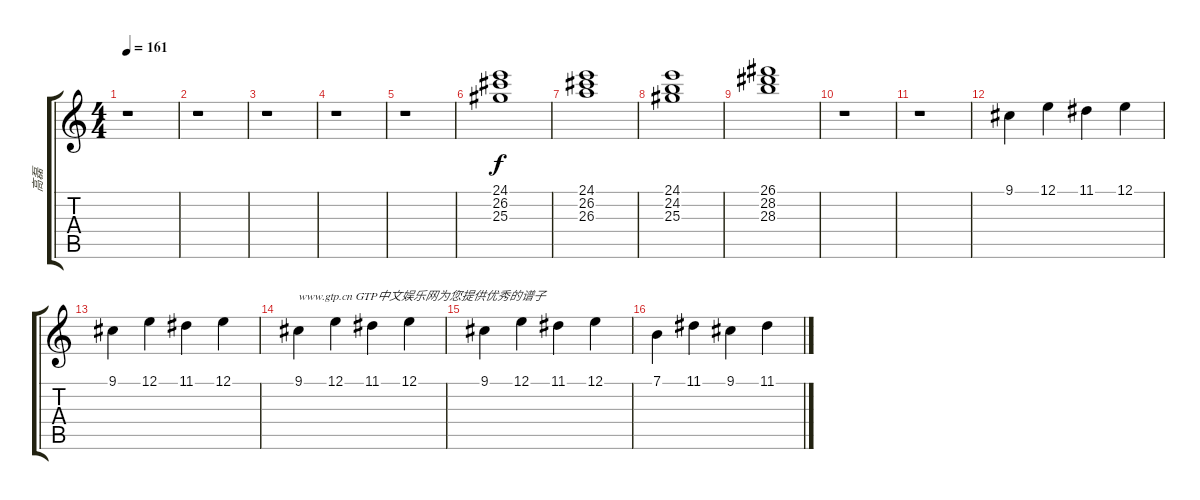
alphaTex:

\track ("高磊" "高磊") {instrument stringensemble2}
\staff {score tabs}
\tuning (E4 B3 G3 D3 A2 E2) {hide}
\ts (4 4)
\tempo 161
\clef g2
\ks c
r.1{dy f instrument stringensemble2} |
r.1 |
r.1 |
r.1 |
r.1 |
(24.1 26.2 25.3).1 |
(24.1 26.2 26.3).1 |
(24.1 24.2 25.3).1 |
(26.1 28.2 28.3).1 |
r.1 |
r.1 |
9.1.4{volume 9} 12.1.4 11.1.4 12.1.4 |
9.1.4 12.1.4 11.1.4 12.1.4 |
9.1.4{txt "www.gtp.cn GTP中文娱乐网为您提供优秀的谱子"} 12.1.4 11.1.4 12.1.4 |
9.1.4 12.1.4 11.1.4 12.1.4 |
7.1.4 11.1.4 9.1.4 11.1.4
